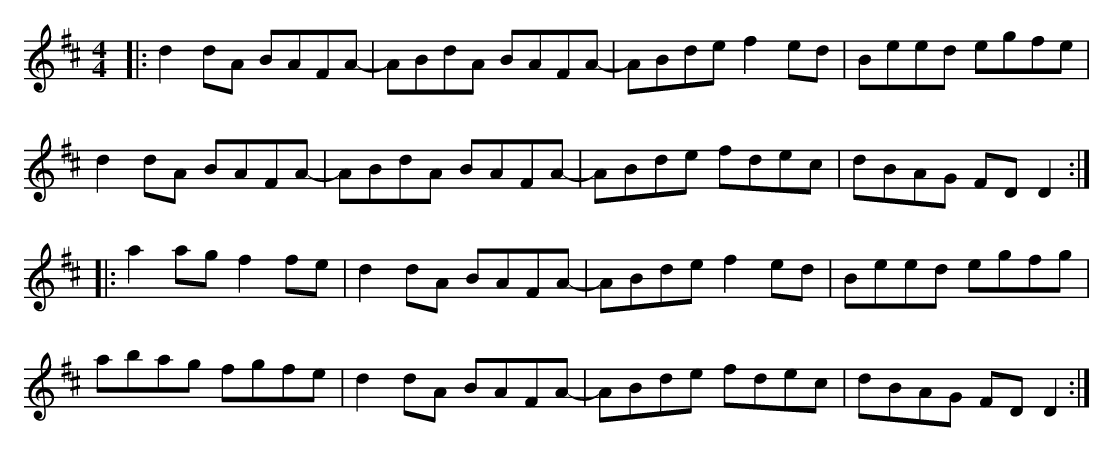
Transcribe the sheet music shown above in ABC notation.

X:1
M:4/4
K:D
|:d2dA BAFA-|ABdA BAFA-|ABde f2ed|Beed egfe|
d2dA BAFA-|ABdA BAFA-|ABde fdec|dBAG FD D2:|
|:a2ag f2 fe|d2dA BAFA-|ABde f2ed|Beed egfg|
abag fgfe|d2dA BAFA-|ABde fdec|dBAG FD D2:|
